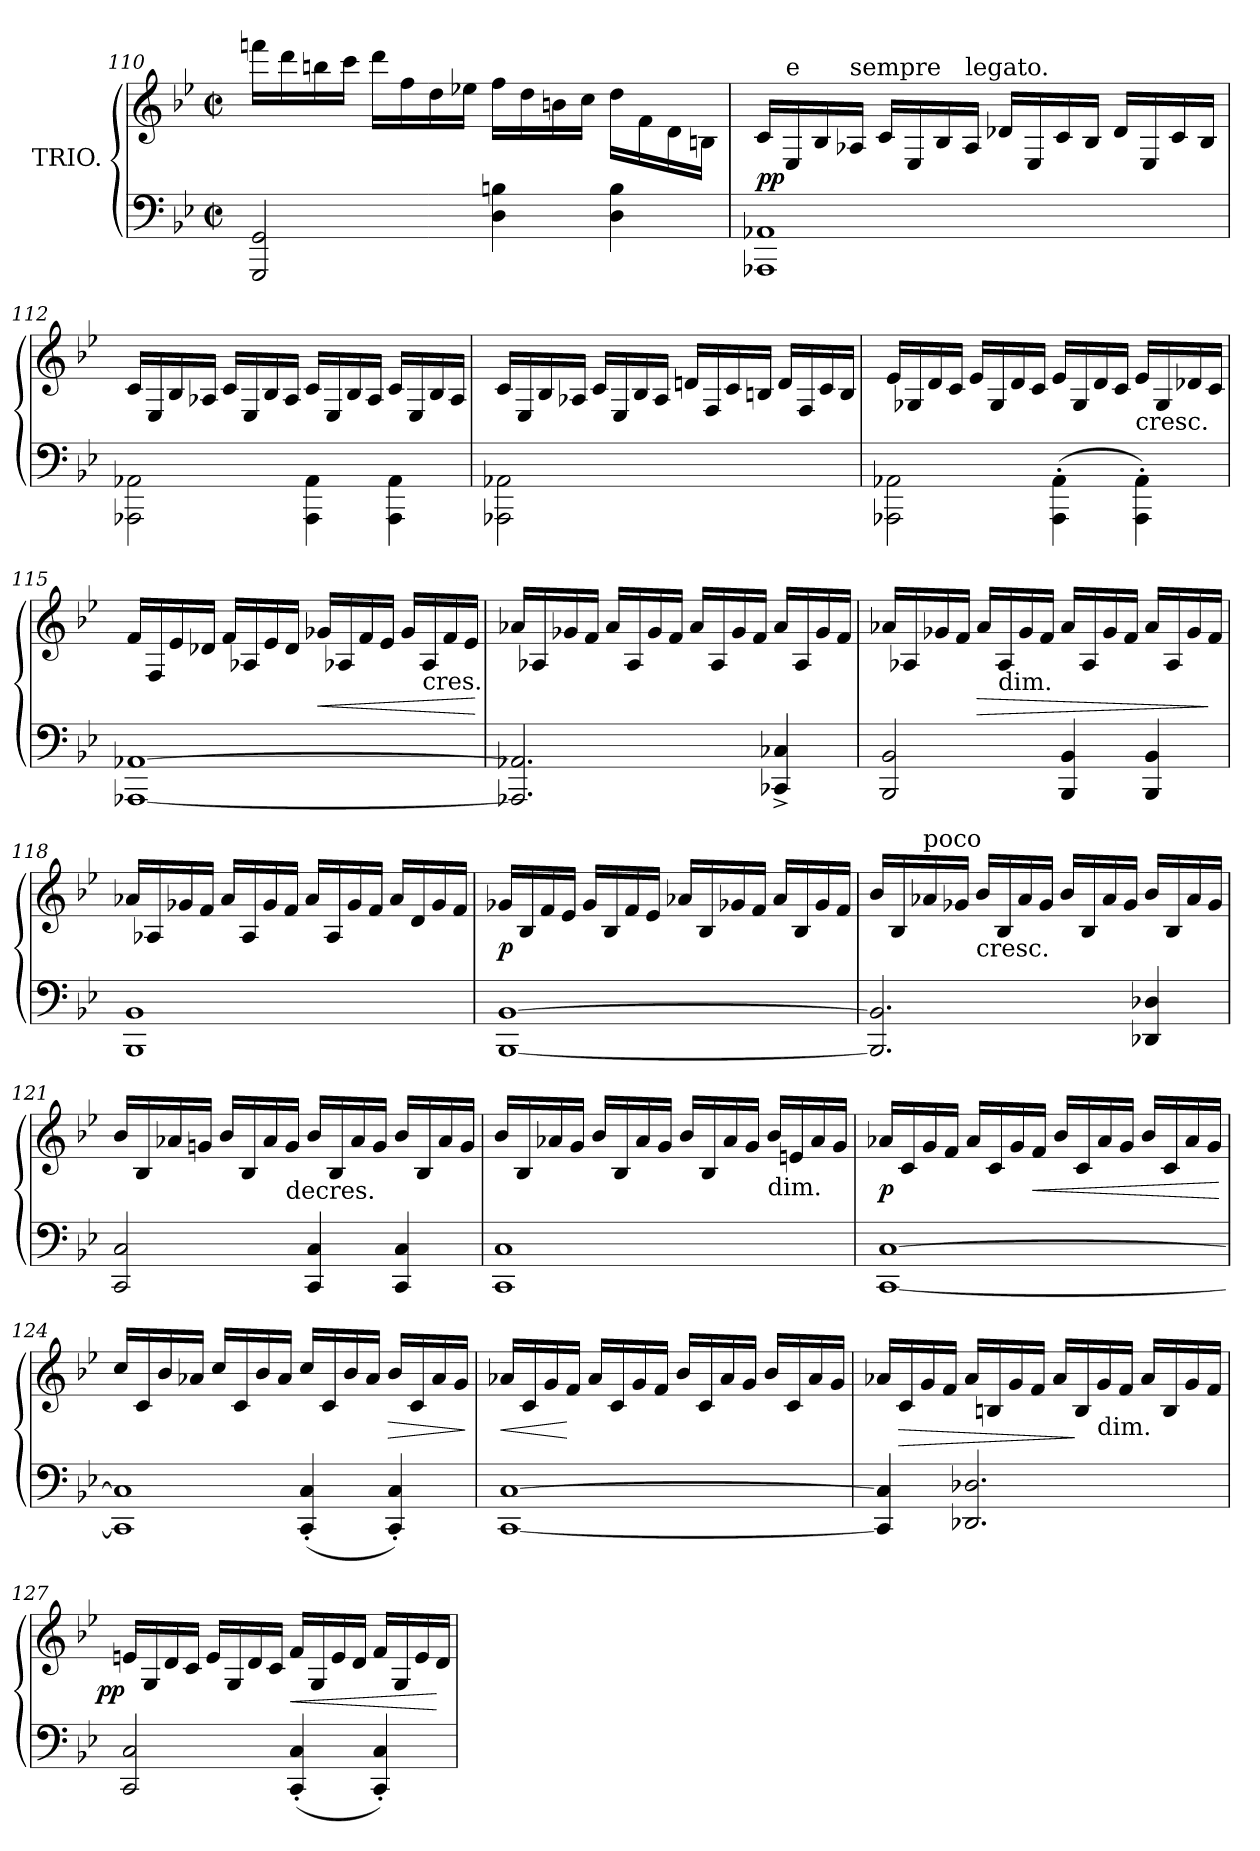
**kern	**kern	**dynam
*part1	*part1	*part1
*staff2	*staff1	*staff1/2
*I"TRIO.	*	*
*clefF4	*clefG2	*
*k[b-e-]	*k[b-e-]	*
*g:	*g:	*
*M2/2	*M2/2	*
*met(c|)	*met(c|)	*
=110	=110	=110
2GGG 2GG	16fffnLL	.
.	16ddd	.
.	16bbn	.
.	16cccJJ	.
.	16dddLL	.
.	16ff	.
.	16dd	.
.	16ee-XJJ	.
4D 4Bn	16ffLL	.
.	16dd	.
.	16bn	.
.	16ccJJ	.
4D 4B	16dd\LL	.
.	16f	.
.	16d	.
.	16BnJJ	.
=111	=111	=111
1AAA-X\ 1AA-X\	16c/LL	pp
!	!LO:TX:a:t=e	!
.	16E-/	.
.	16B-/	.
!	!LO:TX:a:t=sempre	!
.	16A-XJJ	.
.	16c/LL	.
.	16E-/	.
.	16B-/	.
!	!LO:TX:a:t=legato.	!
.	16A-/JJ	.
.	16d-XLL	.
.	16E-/	.
.	16c/	.
.	16B-/JJ	.
.	16d-/LL	.
.	16E-/	.
.	16c/	.
.	16B-/JJ	.
=112	=112	=112
2AAA-X\ 2AA-X\	16c/LL	.
.	16E-/	.
.	16B-/	.
.	16A-XJJ	.
.	16c/LL	.
.	16E-/	.
.	16B-/	.
.	16A-/JJ	.
4AAA-\ 4AA-\	16c/LL	.
.	16E-/	.
.	16B-/	.
.	16A-/JJ	.
4AAA-\ 4AA-\	16c/LL	.
.	16E-/	.
.	16B-/	.
.	16A-/JJ	.
=113	=113	=113
!LO:N:vis=2	!	!
1AAA-X\ 1AA-X\	16c/LL	.
.	16E-/	.
.	16B-/	.
.	16A-XJJ	.
.	16c/LL	.
.	16E-/	.
.	16B-/	.
.	16A-/JJ	.
.	16dn/LL	.
.	16F/	.
.	16c/	.
.	16Bn/JJ	.
.	16d/LL	.
.	16F/	.
.	16c/	.
.	16B/JJ	.
=114	=114	=114
2AAA-X\ 2AA-X\	16e-/LL	.
.	16G-X	.
.	16d/	.
.	16c/JJ	.
.	16e-/LL	.
.	16G-/	.
.	16d/	.
.	16c/JJ	.
(>4AAA-'\ 4AA-'\	16e-/LL	.
.	16G-/	.
.	16d/	.
.	16c/JJ	.
!	!LO:TX:c:t=cresc.	!
4AAA-'\ 4AA-'\)	16e-/LL	.
.	16G-/	.
.	16d-X	.
.	16c/JJ	.
=115	=115	=115
[1AAA-X\ [1AA-X\	16f/LL	.
.	16F/	.
.	16e-/	.
.	16d-XJJ	.
.	16f/LL	.
.	16A-X	.
.	16e-/	.
.	16d-/JJ	.
.	16g-XLL	<
.	16A-X	.
.	16f	.
.	16e-JJ	.
.	16g-LL	.
!	!LO:TX:c:t=cres.	!
.	16A-	.
.	16f	.
.	16e-JJ	.
.	.	[
=116	=116	=116
2.AAA-X] 2.AA-X]	16a-XLL	.
.	16A-X	.
.	16g-X	.
.	16fJJ	.
.	16a-LL	.
.	16A-	.
.	16g-	.
.	16fJJ	.
.	16a-LL	.
.	16A-	.
.	16g-	.
.	16fJJ	.
4CC-X^> 4C-X^>	16a-LL	.
.	16A-	.
.	16g-	.
.	16fJJ	.
=117	=117	=117
2BBB- 2BB-	16a-XLL	.
.	16A-X	.
.	16g-X	.
.	16fJJ	.
.	16a-LL	>
!	!LO:TX:c:t=dim.	!
.	16A-	.
.	16g-	.
.	16fJJ	.
4BBB- 4BB-	16a-LL	.
.	16A-	.
.	16g-	.
.	16fJJ	.
4BBB- 4BB-	16a-LL	.
.	16A-	.
.	16g-	.
.	16fJJ	]
=118	=118	=118
1BBB- 1BB-	16a-XLL	.
.	16A-X	.
.	16g-X	.
.	16fJJ	.
.	16a-LL	.
.	16A-	.
.	16g-	.
.	16fJJ	.
.	16a-LL	.
.	16A-	.
.	16g-	.
.	16fJJ	.
.	16a-LL	.
.	16d	.
.	16g-	.
.	16fJJ	.
=119	=119	=119
[1BBB- [1BB-	16g-XLL	p
.	16B-	.
.	16f	.
.	16e-JJ	.
.	16g-LL	.
.	16B-	.
.	16f	.
.	16e-JJ	.
.	16a-XLL	.
.	16B-	.
.	16g-X	.
.	16fJJ	.
.	16a-LL	.
.	16B-	.
.	16g-	.
.	16fJJ	.
=120	=120	=120
2.BBB-] 2.BB-]	16b-LL	.
.	16B-	.
!	!LO:TX:a:t=poco	!
.	16a-X	.
.	16g-XJJ	.
!	!LO:TX:c:t=cresc.	!
.	16b-LL	.
.	16B-	.
.	16a-	.
.	16g-JJ	.
.	16b-LL	.
.	16B-	.
.	16a-	.
.	16g-JJ	.
4DD-X 4D-X	16b-LL	.
.	16B-	.
.	16a-	.
.	16g-JJ	.
=121	=121	=121
2CC 2C	16b-LL	.
.	16B-	.
.	16a-X	.
.	16gnJJ	.
.	16b-LL	.
.	16B-	.
.	16a-	.
!	!LO:TX:c:t=decres.	!
.	16gJJ	.
4CC 4C	16b-LL	.
.	16B-	.
.	16a-	.
.	16gJJ	.
4CC 4C	16b-LL	.
.	16B-	.
.	16a-	.
.	16gJJ	.
=122	=122	=122
1CC 1C	16b-LL	.
.	16B-	.
.	16a-X	.
.	16gJJ	.
.	16b-LL	.
.	16B-	.
.	16a-	.
.	16gJJ	.
.	16b-LL	.
.	16B-	.
.	16a-	.
.	16gJJ	.
!	!LO:TX:c:t=dim.	!
.	16b-LL	.
.	16en	.
.	16a-	.
.	16gJJ	.
=123	=123	=123
[1CC [1C	16a-XLL	p
.	16c	.
.	16g	.
.	16fJJ	.
.	16a-LL	.
.	16c	.
.	16g	.
.	16fJJ	<
.	16b-LL	.
.	16c	.
.	16a-	.
.	16gJJ	.
.	16b-LL	.
.	16c	.
.	16a-	.
.	16gJJ	.
.	.	[
=124	=124	=124
!LO:N:vis=1	!	!
2CC] 2C]	16ccLL	.
.	16c	.
.	16b-	.
.	16a-XJJ	.
.	16ccLL	.
.	16c	.
.	16b-	.
.	16a-JJ	.
(<4CC' 4C'	16ccLL	.
.	16c	.
.	16b-	.
.	16a-JJ	.
4CC' 4C')	16b-LL	>
.	16c	.
.	16a-	.
.	16gJJ	.
.	.	]
=125	=125	=125
[1CC [1C	16a-XLL	<
.	16c	.
.	16g	.
.	16fJJ	[
.	16a-LL	.
.	16c	.
.	16g	.
.	16fJJ	.
.	16b-LL	.
.	16c	.
.	16a-	.
.	16gJJ	.
.	16b-LL	.
.	16c	.
.	16a-	.
.	16gJJ	.
=126	=126	=126
4CC] 4C]	16a-XLL	.
.	16c	>
.	16g	.
.	16fJJ	.
2.DD-X 2.D-X	16a-LL	.
.	16Bn	.
.	16g	.
.	16fJJ	.
.	16a-LL	.
.	16B	]
!	!LO:TX:c:t=dim.	!
.	16g	.
.	16fJJ	.
.	16a-LL	.
.	16B	.
.	16g	.
.	16fJJ	.
=127	=127	=127
!	!	!LO:DY:rj
2CC 2C	16enLL	pp
.	16G	.
.	16d	.
.	16cJJ	.
.	16eLL	.
.	16G	.
.	16d	.
.	16cJJ	.
(<4CC' 4C'	16fLL	<
.	16G	.
.	16e	.
.	16dJJ	.
4CC' 4C')	16fLL	.
.	16G	.
.	16e	.
.	16dJJ	[
=	=	=
*-	*-	*-
